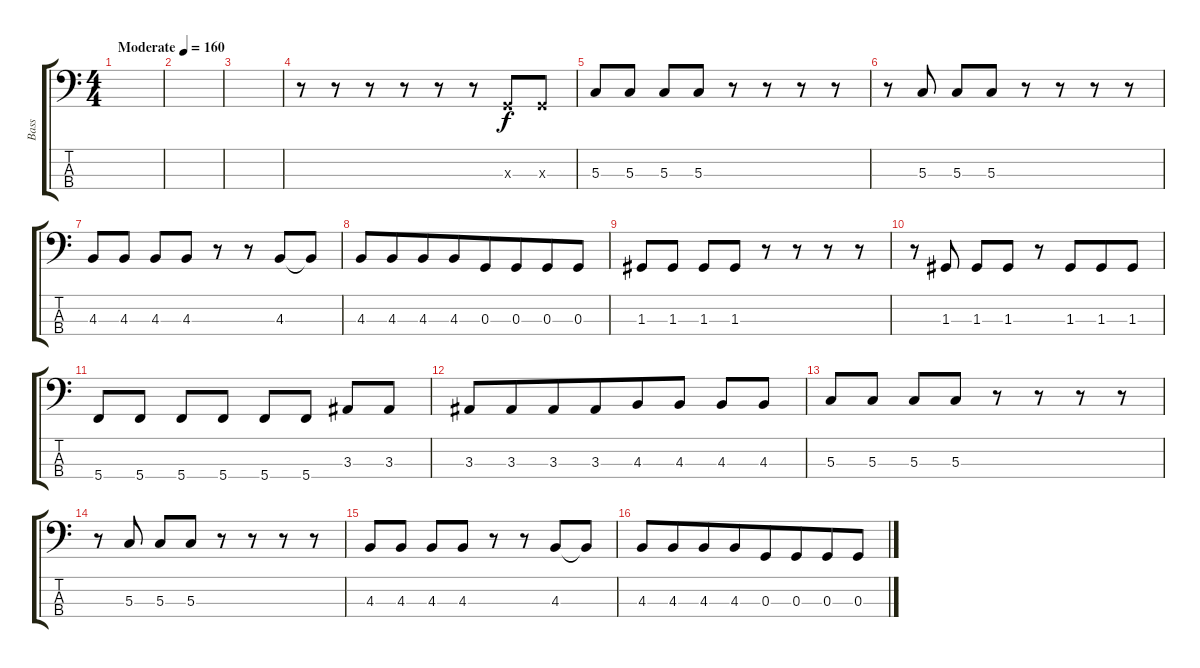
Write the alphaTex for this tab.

\track ("Bass" "Bass") {instrument acousticguitarsteel}
\staff {score tabs}
\tuning (F2 C2 G1 C1) {hide}
\ts (4 4)
\tempo (160 "Moderate")
\clef f4
\ks c
|
|
|
r.8 r.8 r.8{beam merge} r.8{beam merge} r.8{beam merge} r.8 0.3{x}.8 0.3{x}.8 |
5.3.8{beam merge} 5.3.8 5.3.8 5.3.8 r.8{beam merge} r.8 r.8 r.8 |
r.8 5.3.8 5.3.8 5.3.8 r.8 r.8{beam merge} r.8 r.8 |
4.3.8 4.3.8 4.3.8 4.3.8 r.8{beam merge} r.8 4.3.8 4.3{t}.8 |
4.3.8 4.3.8{beam merge} 4.3.8 4.3.8{beam merge} 0.3.8{beam merge} 0.3.8{beam merge} 0.3.8 0.3.8 |
1.3.8 1.3.8 1.3.8 1.3.8 r.8 r.8 r.8{beam merge} r.8 |
r.8 1.3.8 1.3.8 1.3.8 r.8 1.3.8{beam merge} 1.3.8{beam merge} 1.3.8 |
5.4.8 5.4.8 5.4.8 5.4.8 5.4.8{beam merge} 5.4.8 3.3.8 3.3.8 |
3.3.8 3.3.8{beam merge} 3.3.8{beam merge} 3.3.8{beam merge} 4.3.8 4.3.8 4.3.8 4.3.8 |
5.3.8{beam merge} 5.3.8 5.3.8 5.3.8 r.8{beam merge} r.8 r.8 r.8 |
r.8 5.3.8 5.3.8 5.3.8 r.8 r.8{beam merge} r.8 r.8 |
4.3.8 4.3.8 4.3.8 4.3.8 r.8{beam merge} r.8 4.3.8 4.3{t}.8 |
4.3.8 4.3.8{beam merge} 4.3.8 4.3.8{beam merge} 0.3.8{beam merge} 0.3.8{beam merge} 0.3.8 0.3.8
